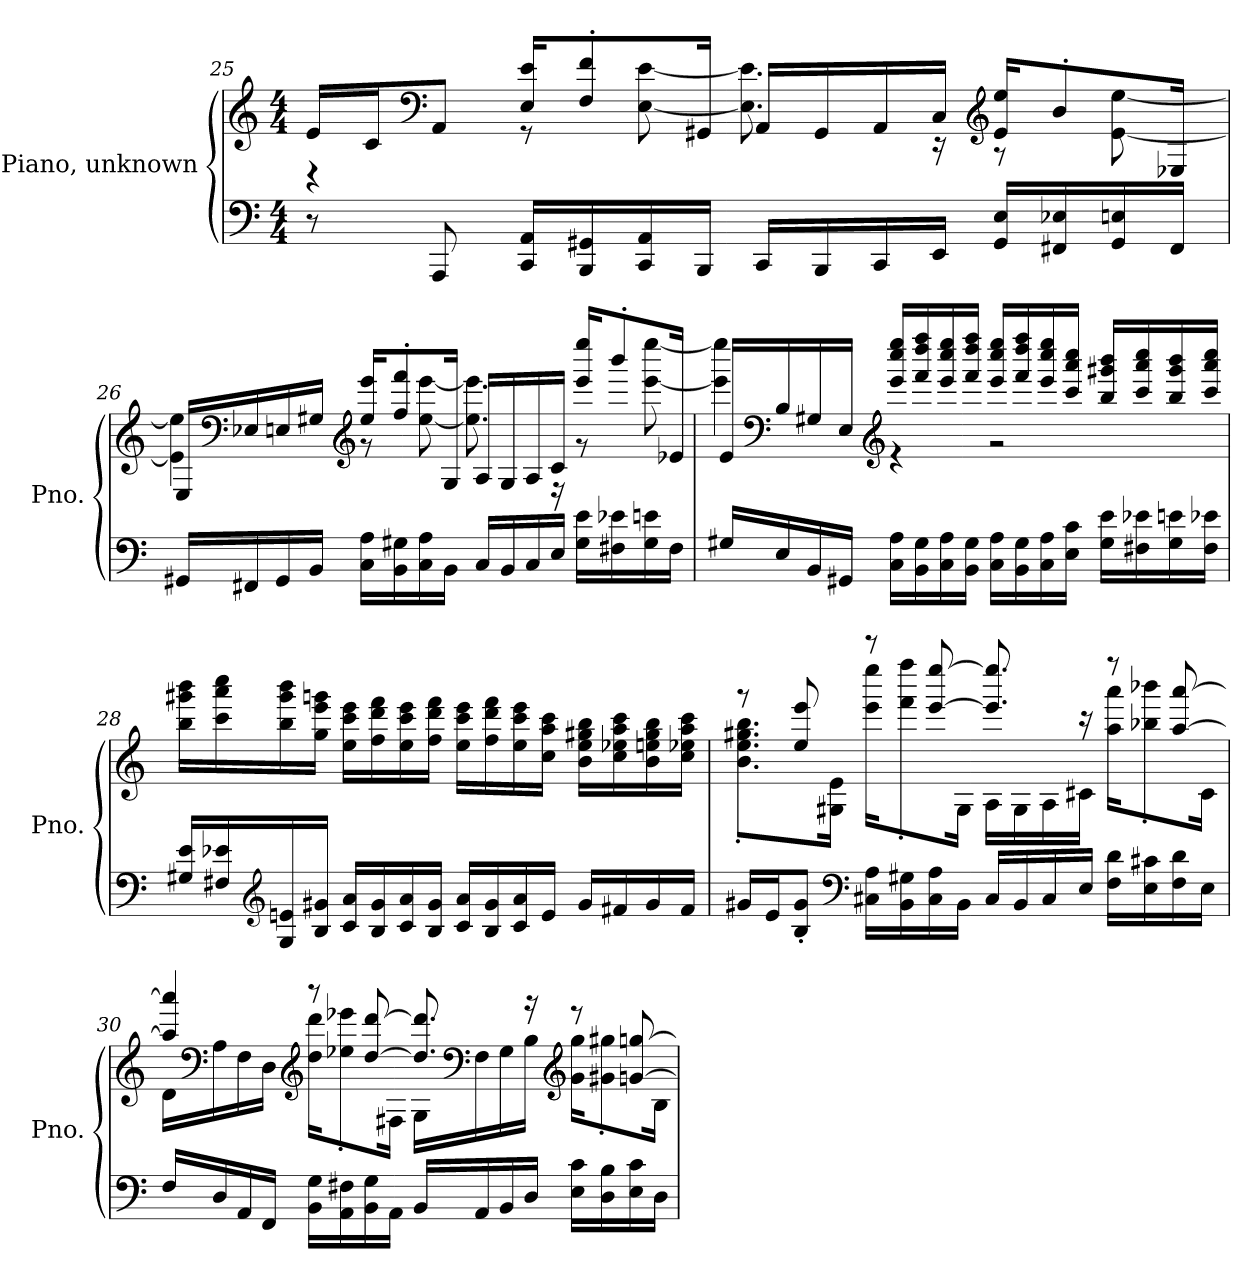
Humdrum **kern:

**kern	**kern
*part1	*part1
*staff2	*staff1
*I"Piano, unknown	*
*I'Pno.	*
!!LO:LB:g=z
*clefF4	*clefG2
*k[]	*k[]
*M4/4	*M4/4
=25	=25
*	*^
8r	16e/LL	4r
.	16c/J	.
*	*clefF4	*
8AAA/	8AA/J	.
16CC/ 16AA/LL	16E/ 16e/KL	8r
16BBB/ 16GG#X/	8F/' 8f/'	.
16CC/ 16AA/	.	[8E\ [8e\
16BBB/JJ	16GG#X/Jk	.
16CC/LL	16AA/LL	8.E\] 8.e\]
16BBB/	16GG#/	.
16CC/	16AA/	.
16EE/JJ	16C/JJ	16r
*	*clefG2	*
16GG#/ 16E/LL	16e/ 16ee/KL	8r
16FF#X/ 16E-X/	8b'/	.
16GG#/ 16En/	.	[8e\ [8ee\
16FF#/JJ	16E-X/Jk	.
!!LO:PB:g=z	!!
=26	=26	=26
16GG#X/LL	16E/LL	4e\] 4ee\]
*	*clefF4	*
16FF#X/	16E-X/	.
16GG#/	16En/	.
16BB/JJ	16G#X/JJ	.
*	*clefG2	*
16C\ 16A\LL	16ee/ 16eee/KL	8r
16BB\ 16G#X\	8ff/' 8fff/'	.
16C\ 16A\	.	[8ee\ [8eee\
16BB\JJ	16G#/Jk	.
16C/LL	16A/LL	8.ee\] 8.eee\]
16BB/	16G#/	.
16C/	16A/	.
16E/JJ	16c/JJ	16r
16G#\ 16e\LL	16eee/ 16eeee/KL	8r
16F#X\ 16e-X\	8bbb'/	.
16G#\ 16en\	.	[8eee\ [8eeee\
16F#\JJ	16e-X/Jk	.
!!LO:LB:g=z	!!
=27	=27	=27
16G#X/LL	16e/LL	4eee\] 4eeee\]
*	*clefF4	*
16E/	16B/	.
16BB/	16G#X/	.
16GG#X/JJ	16E/JJ	.
*	*clefG2	*
16C\ 16A\LL	16eee/ 16cccc/ 16eeee/LL	4r
16BB\ 16G#\	16fff/ 16dddd/ 16ffff/	.
16C\ 16A\	16eee/ 16cccc/ 16eeee/	.
16BB\ 16G#\JJ	16fff/ 16dddd/ 16ffff/JJ	.
16C\ 16A\LL	16eee/ 16cccc/ 16eeee/LL	2r
16BB\ 16G#\	16fff/ 16dddd/ 16ffff/	.
16C\ 16A\	16eee/ 16cccc/ 16eeee/	.
16E\ 16c\JJ	16ccc/ 16aaa/ 16cccc/JJ	.
16G#\ 16e\LL	16bb/ 16ggg#X/ 16bbb/LL	.
16F#X\ 16e-X\	16ccc/ 16aaa/ 16cccc/	.
16G#\ 16en\	16bb/ 16ggg#/ 16bbb/	.
16F#\ 16e-X\JJ	16ccc/ 16aaa/ 16cccc/JJ	.
*	*v	*v
!!LO:LB:g=z
=28	=28
16G#X/ 16e/LL	16bb\ 16ggg#X\ 16bbb\LL
16F#X/ 16e-X/	16ccc\ 16aaa\ 16cccc\
*clefG2	*
16G#/ 16en/	16bb\ 16ggg#\ 16bbb\
16B/ 16g#X/JJ	16gg\ 16eee\ 16gggn\JJ
16c/ 16a/LL	16ee\ 16ccc\ 16eee\LL
16B/ 16g#/	16ff\ 16ddd\ 16fff\
16c/ 16a/	16ee\ 16ccc\ 16eee\
16B/ 16g#/JJ	16ff\ 16ddd\ 16fff\JJ
16c/ 16a/LL	16ee\ 16ccc\ 16eee\LL
16B/ 16g#/	16ff\ 16ddd\ 16fff\
16c/ 16a/	16ee\ 16ccc\ 16eee\
16e/JJ	16cc\ 16aa\ 16ccc\JJ
16g#/LL	16b\ 16ee\ 16gg#X\ 16bb\LL
16f#X/	16cc\ 16ee-X\ 16aa\ 16ccc\
16g#/	16b\ 16een\ 16gg#\ 16bb\
16f#/JJ	16cc\ 16ee-X\ 16aa\ 16ccc\JJ
!!LO:LB:g=z
=29	=29
*	*^
16g#X/LL	8r	8.b\' 8.ee\' 8.gg#X\' 8.bb\'L
16e/J	.	.
8B/' 8g#/'J	8ee/ 8eee/	.
.	.	16G#X\ 16e\Jk
*clefF4	*	*
16C#X\ 16A\LL	8r	16eee\ 16eeee\KL
16BB\ 16G#X\	.	8fff\' 8ffff\'
16C#\ 16A\	[8eee/ [8eeee/	.
16BB\JJ	.	16G#\Jk
16C#/LL	8.eee/] 8.eeee/]	16A\LL
16BB/	.	16G#\
16C#/	.	16A\
16E/JJ	16r	16c#X\JJ
16F\ 16d\LL	8r	16aa\ 16aaa\KL
16E\ 16c#X\	.	8bb-X\' 8bbb-X\'
16F\ 16d\	[8aa/ [8aaa/	.
16E\JJ	.	16c#\Jk
!!LO:LB:g=z	!!
=30	=30	=30
16F/LL	4aa/] 4aaa/]	16d\LL
*	*clefF4	*
16D/	.	16A\
16AA/	.	16F\
16FF/JJ	.	16D\JJ
*	*clefG2	*
16BB\ 16G\LL	8r	16dd\ 16ddd\KL
16AA\ 16F#X\	.	8ee-X\' 8eee-X\'
16BB\ 16G\	[8dd/ [8ddd/	.
16AA\JJ	.	16F#X\Jk
16BB/LL	8.dd/] 8.ddd/]	16G\LL
*	*clefF4	*
16AA/	.	16F#\
16BB/	.	16G\
16D/JJ	16r	16B\JJ
*	*clefG2	*
16E\ 16c\LL	8r	16g\ 16gg\KL
16D\ 16B\	.	8g#X\' 8gg#X\'
16E\ 16c\	[8gn/ [8ggn/	.
16D\JJ	.	16B\Jk
*	*v	*v
=	=
*-	*-
